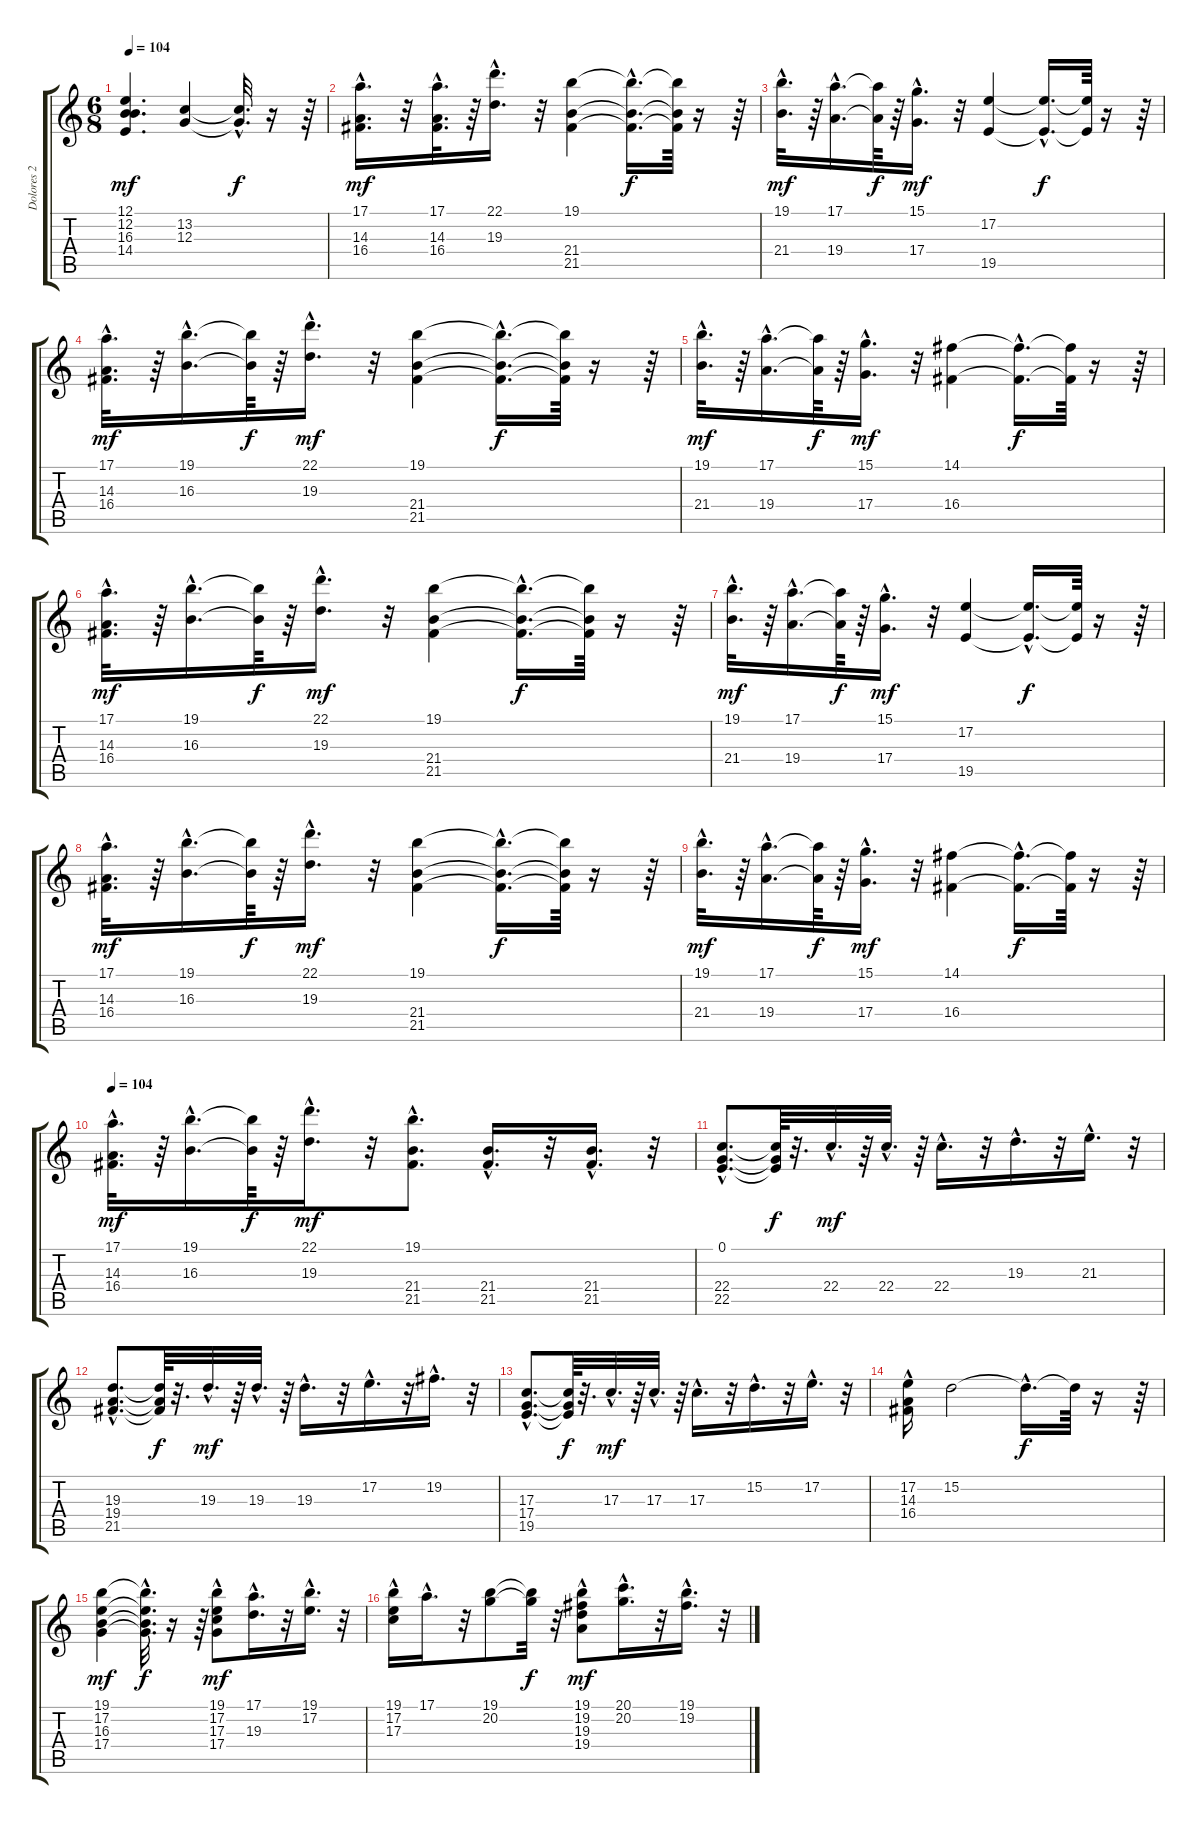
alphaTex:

\track ("Dolores 2" "Dolores 2") {instrument pad3polysynth}
\staff {score tabs}
\tuning (E4 B3 G3 D3 A2 E2) {hide}
\ts (6 8)
\tempo 104
\clef g2
\ks c
(12.1 12.2 16.3 14.4).4{d dy mf} (13.2 12.3).4 (13.2{hac t} 12.3{hac t}).32{d dy f} r.16 r.64 |
(17.1{hac} 14.3{hac} 16.4{hac}).16{d dy mf} r.32 (17.1{hac} 14.3{hac} 16.4{hac}).32{d} r.64 (22.1{hac} 19.3{hac}).16{d} r.32 (19.1 21.4 21.5).4 (19.1{hac t} 21.4{hac t} 21.5{hac t}).16{d dy f} (19.1{t} 21.4{t} 21.5{t}).64 r.16 r.64 |
(19.1{hac} 21.4{hac}).32{d dy mf} r.64 (17.1{hac} 19.4{hac}).16{d} (17.1{t} 19.4{t}).64{dy f} r.64 (15.1{hac} 17.4{hac}).16{d dy mf} r.32 (17.2 19.5).4 (17.2{hac t} 19.5{hac t}).16{d dy f} (17.2{t} 19.5{t}).64 r.16 r.64 |
(17.1{hac} 14.3{hac} 16.4{hac}).32{d dy mf} r.64 (19.1{hac} 16.3{hac}).16{d} (19.1{t} 16.3{t}).64{dy f} r.64 (22.1{hac} 19.3{hac}).16{d dy mf} r.32 (19.1 21.4 21.5).4 (19.1{hac t} 21.4{hac t} 21.5{hac t}).16{d dy f} (19.1{t} 21.4{t} 21.5{t}).64 r.16 r.64 |
(19.1{hac} 21.4{hac}).32{d dy mf} r.64 (17.1{hac} 19.4{hac}).16{d} (17.1{t} 19.4{t}).64{dy f} r.64 (15.1{hac} 17.4{hac}).16{d dy mf} r.32 (14.1 16.4).4 (14.1{hac t} 16.4{hac t}).16{d dy f} (14.1{t} 16.4{t}).64 r.16 r.64 |
(17.1{hac} 14.3{hac} 16.4{hac}).32{d dy mf} r.64 (19.1{hac} 16.3{hac}).16{d} (19.1{t} 16.3{t}).64{dy f} r.64 (22.1{hac} 19.3{hac}).16{d dy mf} r.32 (19.1 21.4 21.5).4 (19.1{hac t} 21.4{hac t} 21.5{hac t}).16{d dy f} (19.1{t} 21.4{t} 21.5{t}).64 r.16 r.64 |
(19.1{hac} 21.4{hac}).32{d dy mf} r.64 (17.1{hac} 19.4{hac}).16{d} (17.1{t} 19.4{t}).64{dy f} r.64 (15.1{hac} 17.4{hac}).16{d dy mf} r.32 (17.2 19.5).4 (17.2{hac t} 19.5{hac t}).16{d dy f} (17.2{t} 19.5{t}).64 r.16 r.64 |
(17.1{hac} 14.3{hac} 16.4{hac}).32{d dy mf} r.64 (19.1{hac} 16.3{hac}).16{d} (19.1{t} 16.3{t}).64{dy f} r.64 (22.1{hac} 19.3{hac}).16{d dy mf} r.32 (19.1 21.4 21.5).4 (19.1{hac t} 21.4{hac t} 21.5{hac t}).16{d dy f} (19.1{t} 21.4{t} 21.5{t}).64 r.16 r.64 |
(19.1{hac} 21.4{hac}).32{d dy mf} r.64 (17.1{hac} 19.4{hac}).16{d} (17.1{t} 19.4{t}).64{dy f} r.64 (15.1{hac} 17.4{hac}).16{d dy mf} r.32 (14.1 16.4).4 (14.1{hac t} 16.4{hac t}).16{d dy f} (14.1{t} 16.4{t}).64 r.16 r.64 |
\tempo 104
(17.1{hac} 14.3{hac} 16.4{hac}).32{d dy mf} r.64 (19.1{hac} 16.3{hac}).16{d} (19.1{t} 16.3{t}).64{dy f} r.64 (22.1{hac} 19.3{hac}).16{d dy mf} r.32 (19.1{hac} 21.4{hac} 21.5{hac}).8{d} (21.4{hac} 21.5{hac}).16{d} r.32 (21.4{hac} 21.5{hac}).16{d} r.32 |
(0.1{hac} 22.4{hac} 22.5{hac}).8{d} (0.1{t} 22.4{t} 22.5{t}).64{dy f} r.32{d} 22.4{hac}.32{d dy mf} r.64 22.4{hac}.32{d} r.64 22.4{hac}.16{d} r.32 19.3{hac}.16{d} r.32 21.3{hac}.16{d} r.32 |
(19.3{hac} 19.4{hac} 21.5{hac}).8{d} (19.3{t} 19.4{t} 21.5{t}).64{dy f} r.32{d} 19.3{hac}.32{d dy mf} r.64 19.3{hac}.32{d} r.64 19.3{hac}.16{d} r.32 17.2{hac}.16{d} r.32 19.2{hac}.16{d} r.32 |
(17.3{hac} 17.4{hac} 19.5{hac}).8{d} (17.3{t} 17.4{t} 19.5{t}).64{dy f} r.32{d} 17.3{hac}.32{d dy mf} r.64 17.3{hac}.32{d} r.64 17.3{hac}.16{d} r.32 15.2{hac}.16{d} r.32 17.2{hac}.16{d} r.32 |
(17.2{hac} 14.3 16.4).16 15.2.2 15.2{hac t}.16{d dy f} 15.2{t}.64 r.16 r.64 |
(19.1 17.2 16.3 17.4).4{dy mf} (19.1{hac t} 17.2{hac t} 16.3{hac t} 17.4{hac t}).32{d dy f} r.16 r.64 (19.1{hac} 17.2{hac} 17.3 17.4).8{dy mf} (17.1{hac} 19.3{hac}).16{d} r.32 (19.1{hac} 17.2{hac}).16{d} r.32 |
(19.1{hac} 17.2 17.3).16 17.1{hac}.16{d} r.32 (19.1 20.2).8 (19.1{t} 20.2{t}).32{dy f} r.32 (19.1{hac} 19.2{hac} 19.3 19.4).8{dy mf} (20.1{hac} 20.2{hac}).16{d} r.32 (19.1{hac} 19.2{hac}).16{d} r.32
